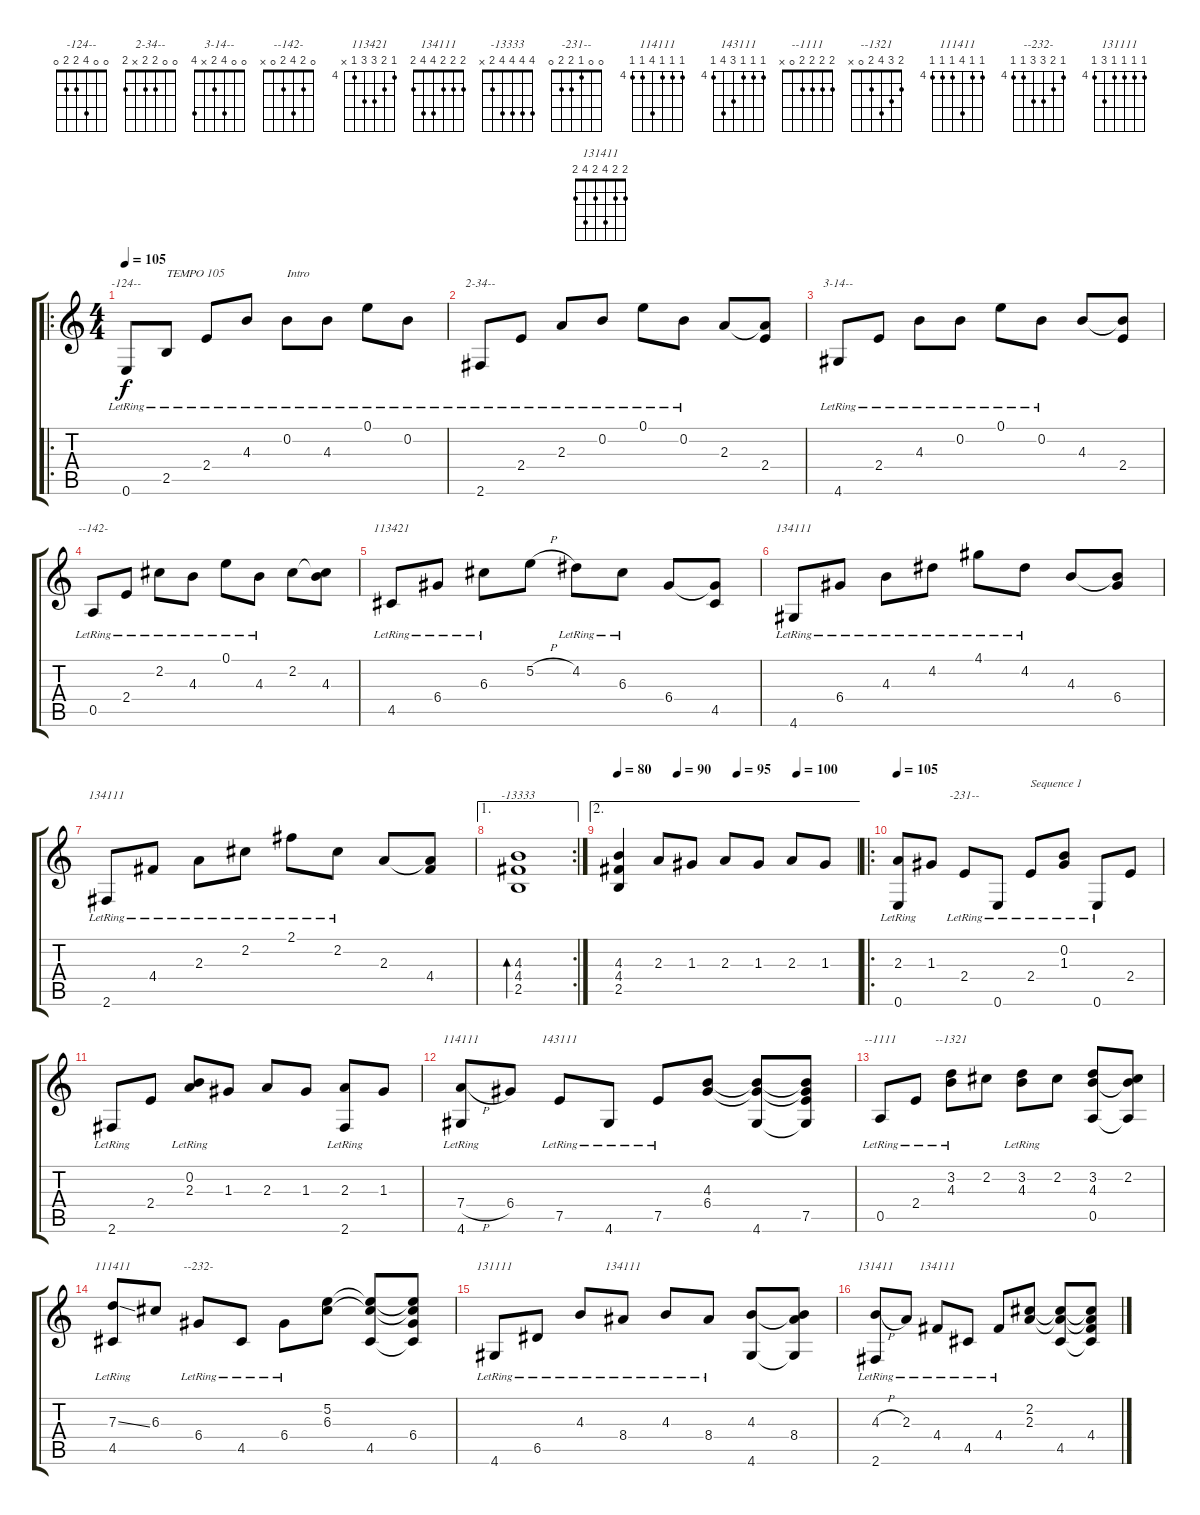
\track "" {instrument acousticguitarnylon}
\staff {score tabs}
\tuning (E4 B3 G3 D3 A2 E2) {hide}
\chord ("-124--" 0 0 4 2 2 0)
\chord ("2-34--" 0 0 2 2 x 2)
\chord ("3-14--" 0 0 4 2 x 4)
\chord ("--142-" 0 2 4 2 0 x)
\chord ("113421" 4 5 6 6 4 x) {firstfret 4}
\chord ("134111" 4 4 4 6 6 4) {firstfret 4}
\chord ("134111" 2 2 2 4 4 2) {firstfret 2}
\chord ("-13333" 4 4 4 4 2 x)
\chord ("-231--" 0 0 1 2 2 0)
\chord ("114111" 4 4 4 7 4 4) {firstfret 4}
\chord ("143111" 4 4 4 6 7 4) {firstfret 4}
\chord ("--1111" 2 2 2 2 0 x)
\chord ("--1321" 2 3 4 2 0 x)
\chord ("111411" 4 4 7 4 4 4) {firstfret 4}
\chord ("--232-" 4 5 6 6 4 4) {firstfret 4}
\chord ("131111" 4 4 4 4 6 4) {firstfret 4}
\chord ("134111" 4 4 4 8 6 4) {firstfret 4}
\chord ("131411" 2 2 4 2 4 2)
\chord ("134111" 2 2 2 4 4 2)
\ro
\ts (4 4)
\tempo 105
\clef g2
\ks c
0.6{lr}.8{ch "-124--" dy f instrument acousticguitarnylon} 2.5{lr}.8{txt "TEMPO 105"} 2.4{lr}.8 4.3{lr}.8 0.2{lr}.8{txt "Intro"} 4.3{lr}.8 0.1{lr}.8 0.2{lr}.8 |
2.6{lr}.8{ch "2-34--"} 2.4{lr}.8 2.3{lr}.8 0.2{lr}.8 0.1{lr}.8 0.2{lr}.8 2.3.8 (2.3{t} 2.4).8 |
4.6{lr}.8{ch "3-14--"} 2.4{lr}.8 4.3{lr}.8 0.2{lr}.8 0.1{lr}.8 0.2{lr}.8 4.3.8 (4.3{t} 2.4).8 |
0.5{lr}.8{ch "--142-"} 2.4{lr}.8 2.2{lr}.8 4.3{lr}.8 0.1{lr}.8 4.3{lr}.8 2.2.8 (2.2{t} 4.3).8 |
4.5{lr}.8{ch "113421"} 6.4{lr}.8 6.3{lr}.8 5.2{h}.8 4.2{lr}.8 6.3{lr}.8 6.4.8 (6.4{t} 4.5).8 |
4.6{lr}.8{ch "134111"} 6.4{lr}.8 4.3{lr}.8 4.2{lr}.8 4.1{lr}.8 4.2{lr}.8 4.3.8 (4.3{t} 6.4).8 |
2.6{lr}.8{ch "134111"} 4.4{lr}.8 2.3{lr}.8 2.2{lr}.8 2.1{lr}.8 2.2{lr}.8 2.3.8 (2.3{t} 4.4).8 |
\ae 1
\rc 2
(4.3 4.4 2.5).1{bd 240 ch "-13333"} |
\ae 2
\tempo 80
\tempo (90 0.25)
\tempo (95 0.5)
\tempo (100 0.75)
(4.3 4.4 2.5).4 2.3.8 1.3.8 2.3.8 1.3.8 2.3.8 1.3.8 |
\ro
\tempo 105
(2.3 0.6{lr}).8 1.3.8 2.4{lr}.8{ch "-231--"} 0.6{lr}.8 2.4{lr}.8{txt "Sequence 1"} (0.2{lr} 1.3{lr}).8 0.6{lr}.8 2.4.8 |
2.6{lr}.8 2.4.8 (0.2{lr} 2.3).8 1.3.8 2.3.8 1.3.8 (2.3 2.6{lr}).8 1.3.8 |
(7.4{h} 4.6{lr}).8{ch "114111"} 6.4.8 7.5{lr}.8{ch "143111"} 4.6{lr}.8 7.5{lr}.8 (4.3 6.4).8 (4.3{t} 6.4{t} 4.6).8 (4.3{t} 6.4{t} 7.5 4.6{t}).8 |
0.5{lr}.8{ch "--1111"} 2.4{lr}.8 (3.2 4.3{lr}).8{ch "--1321"} 2.2.8 (3.2 4.3{lr}).8 2.2.8 (3.2 4.3 0.5).8 (2.2 4.3{t} 0.5{t}).8 |
(7.3{ss} 4.5{lr}).8{ch "111411"} 6.3.8 6.4{lr}.8{ch "--232-"} 4.5{lr}.8 6.4{lr}.8 (5.2 6.3).8 (5.2{t} 6.3{t} 4.5).8 (5.2{t} 6.3{t} 6.4 4.5{t}).8 |
4.6{lr}.8{ch "131111"} 6.5{lr}.8 4.3{lr}.8 8.4{lr}.8{ch "134111"} 4.3{lr}.8 8.4{lr}.8 (4.3 4.6).8 (4.3{t} 8.4 4.6{t}).8 |
(4.3{h} 2.6{lr}).8{ch "131411"} 2.3{lr}.8 4.4{lr}.8{ch "134111"} 4.5{lr}.8 4.4{lr}.8 (2.2 2.3).8 (2.2{t} 2.3{t} 4.5).8 (2.2{t} 2.3{t} 4.4 4.5{t}).8
